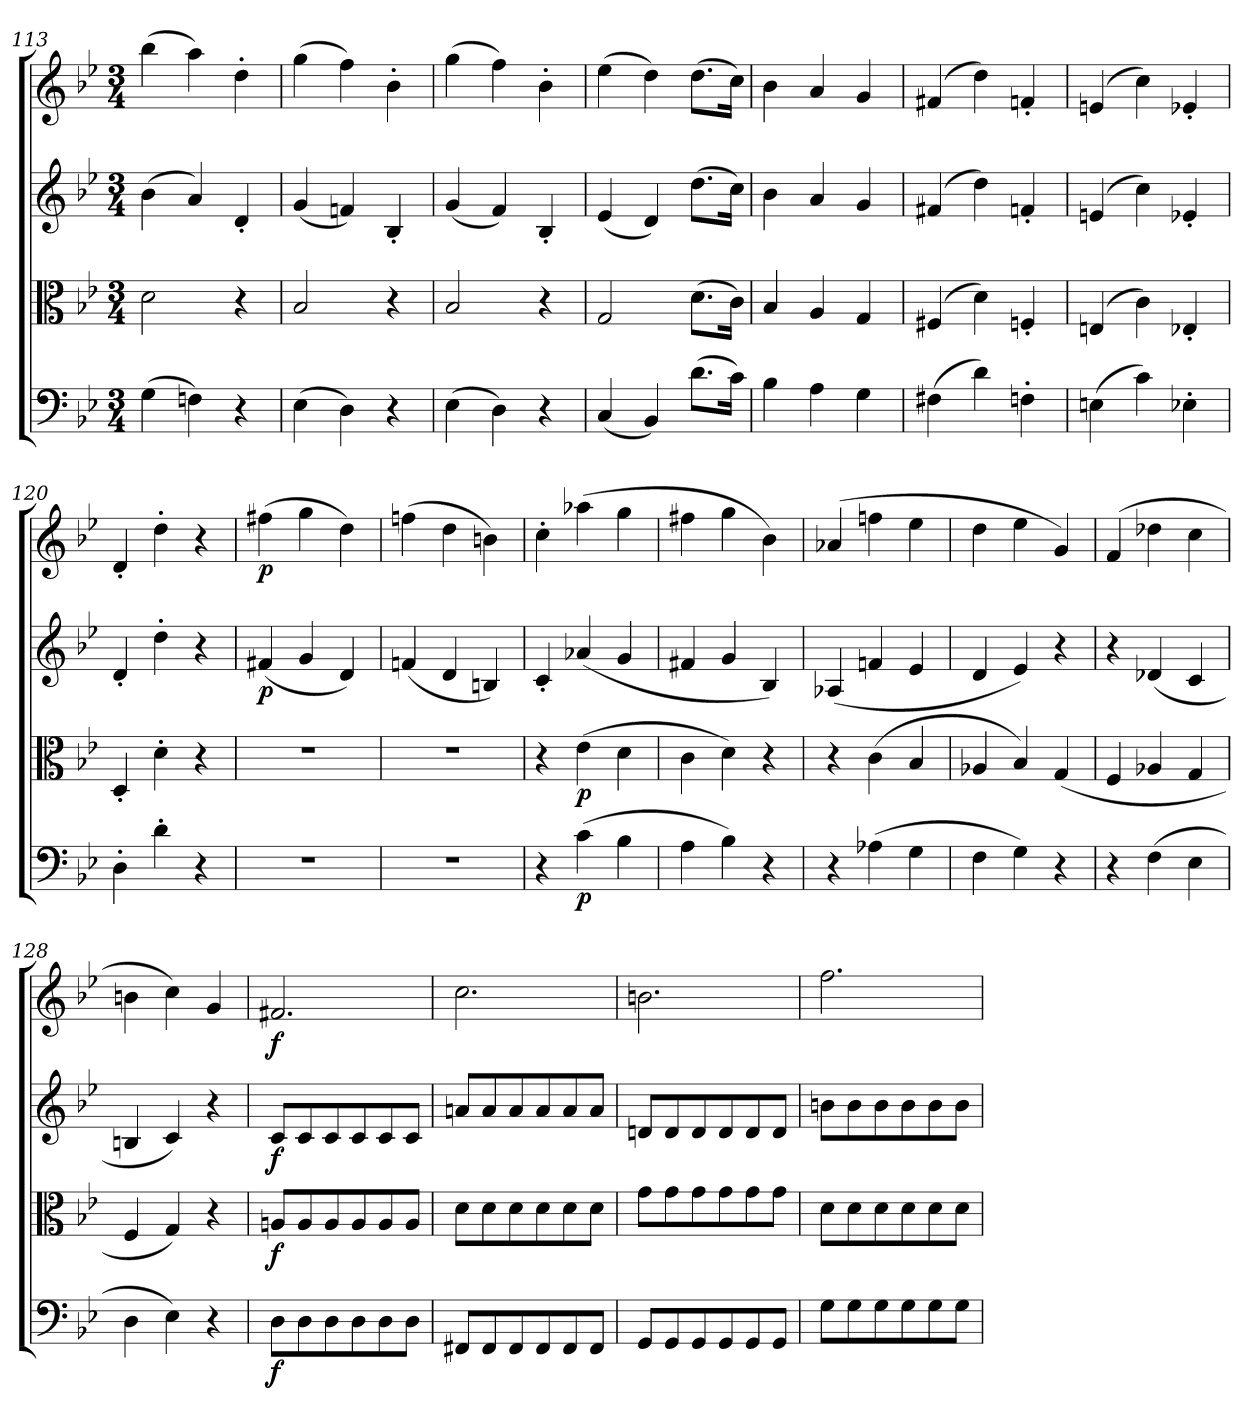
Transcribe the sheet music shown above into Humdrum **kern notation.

**kern	**dynam	**kern	**dynam	**kern	**dynam	**kern	**dynam
*part4	*part4	*part3	*part3	*part2	*part2	*part1	*part1
*staff4	*staff4	*staff3	*staff3	*staff2	*staff2	*staff1	*staff1
*clefF4	*	*clefC3	*	*clefG2	*	*clefG2	*
*k[b-e-]	*	*k[b-e-]	*	*k[b-e-]	*	*k[b-e-]	*
*g:	*	*g:	*	*g:	*	*g:	*
*M3/4	*	*M3/4	*	*M3/4	*	*M3/4	*
=113	=113	=113	=113	=113	=113	=113	=113
(4G\	.	2d\	.	(4b-\	.	(4bb-\	.
4Fn\)	.	.	.	4a/)	.	4aa\)	.
4r	.	4r	.	4d'/	.	4dd'\	.
=114	=114	=114	=114	=114	=114	=114	=114
(4E-\	.	2B-/	.	(4g/	.	(4gg\	.
4D\)	.	.	.	4fn/)	.	4ff\)	.
4r	.	4r	.	4B-'/	.	4b-'\	.
=115	=115	=115	=115	=115	=115	=115	=115
(4E-\	.	2B-/	.	(4g/	.	(4gg\	.
4D\)	.	.	.	4f/)	.	4ff\)	.
4r	.	4r	.	4B-'/	.	4b-'\	.
=116	=116	=116	=116	=116	=116	=116	=116
(4C/	.	2G/	.	(4e-/	.	(4ee-\	.
4BB-/)	.	.	.	4d/)	.	4dd\)	.
(8.d\L	.	(8.d\L	.	(8.dd\L	.	(8.dd\L	.
16c\Jk)	.	16c\Jk)	.	16cc\Jk)	.	16cc\Jk)	.
=117	=117	=117	=117	=117	=117	=117	=117
4B-\	.	4B-/	.	4b-\	.	4b-\	.
4A\	.	4A/	.	4a/	.	4a/	.
4G\	.	4G/	.	4g/	.	4g/	.
=118	=118	=118	=118	=118	=118	=118	=118
(4F#X\	.	(4F#X/	.	(4f#X/	.	(4f#X/	.
4d\)	.	4d\)	.	4dd\)	.	4dd\)	.
4Fn'\	.	4Fn'/	.	4fn'/	.	4fn'/	.
=119	=119	=119	=119	=119	=119	=119	=119
(4En\	.	(4En/	.	(4en/	.	(4en/	.
4c\)	.	4c\)	.	4cc\)	.	4cc\)	.
4E-X'\	.	4E-X'/	.	4e-X'/	.	4e-X'/	.
=120	=120	=120	=120	=120	=120	=120	=120
4D'\	.	4D'/	.	4d'/	.	4d'/	.
4d'\	.	4d'\	.	4dd'\	.	4dd'\	.
4r	.	4r	.	4r	.	4r	.
=121	=121	=121	=121	=121	=121	=121	=121
2.r	.	2.r	.	(4f#X/	p	(4ff#X\	p
.	.	.	.	4g/	.	4gg\	.
.	.	.	.	4d/)	.	4dd\)	.
=122	=122	=122	=122	=122	=122	=122	=122
2.r	.	2.r	.	(4fn/	.	(4ffn\	.
.	.	.	.	4d/	.	4dd\	.
.	.	.	.	4Bn/)	.	4bn\)	.
=123	=123	=123	=123	=123	=123	=123	=123
4r	.	4r	.	4c'/	.	4cc'\	.
(4c\	p	(4e-\	p	(4a-X/	.	(4aa-X\	.
4B-\	.	4d\	.	4g/	.	4gg\	.
=124	=124	=124	=124	=124	=124	=124	=124
4A\	.	4c\	.	4f#X/	.	4ff#X\	.
4B-\)	.	4d\)	.	4g/	.	4gg\	.
4r	.	4r	.	4B-/)	.	4b-\)	.
=125	=125	=125	=125	=125	=125	=125	=125
4r	.	4r	.	(4A-X/	.	(4a-X/	.
(4A-X\	.	(4c\	.	4fn/	.	4ffn\	.
4G\	.	4B-/	.	4e-/	.	4ee-\	.
=126	=126	=126	=126	=126	=126	=126	=126
4F\	.	4A-X/	.	4d/	.	4dd\	.
4G\)	.	4B-/)	.	4e-/)	.	4ee-\	.
4r	.	(4G/	.	4r	.	4g/)	.
=127	=127	=127	=127	=127	=127	=127	=127
4r	.	4F/	.	4r	.	(4f/	.
(4F\	.	4A-X/	.	(4d-X/	.	4dd-X\	.
4E-\	.	4G/	.	4c/	.	4cc\	.
=128	=128	=128	=128	=128	=128	=128	=128
4D\	.	4F/	.	4Bn/	.	4bn\	.
4E-\)	.	4G/)	.	4c/)	.	4cc\)	.
4r	.	4r	.	4r	.	4g/	.
=129	=129	=129	=129	=129	=129	=129	=129
8D\L	f	8An/L	f	8c/L	f	2.f#X/	f
8D\	.	8A/	.	8c/	.	.	.
8D\	.	8A/	.	8c/	.	.	.
8D\	.	8A/	.	8c/	.	.	.
8D\	.	8A/	.	8c/	.	.	.
8D\J	.	8A/J	.	8c/J	.	.	.
=130	=130	=130	=130	=130	=130	=130	=130
8FF#X/L	.	8d\L	.	8an/L	.	2.cc\	.
8FF#/	.	8d\	.	8a/	.	.	.
8FF#/	.	8d\	.	8a/	.	.	.
8FF#/	.	8d\	.	8a/	.	.	.
8FF#/	.	8d\	.	8a/	.	.	.
8FF#/J	.	8d\J	.	8a/J	.	.	.
=131	=131	=131	=131	=131	=131	=131	=131
8GG/L	.	8g\L	.	8dn/L	.	2.bn\	.
8GG/	.	8g\	.	8d/	.	.	.
8GG/	.	8g\	.	8d/	.	.	.
8GG/	.	8g\	.	8d/	.	.	.
8GG/	.	8g\	.	8d/	.	.	.
8GG/J	.	8g\J	.	8d/J	.	.	.
=132	=132	=132	=132	=132	=132	=132	=132
8G\L	.	8d\L	.	8bn\L	.	2.ff\	.
8G\	.	8d\	.	8b\	.	.	.
8G\	.	8d\	.	8b\	.	.	.
8G\	.	8d\	.	8b\	.	.	.
8G\	.	8d\	.	8b\	.	.	.
8G\J	.	8d\J	.	8b\J	.	.	.
=	=	=	=	=	=	=	=
*-	*-	*-	*-	*-	*-	*-	*-
